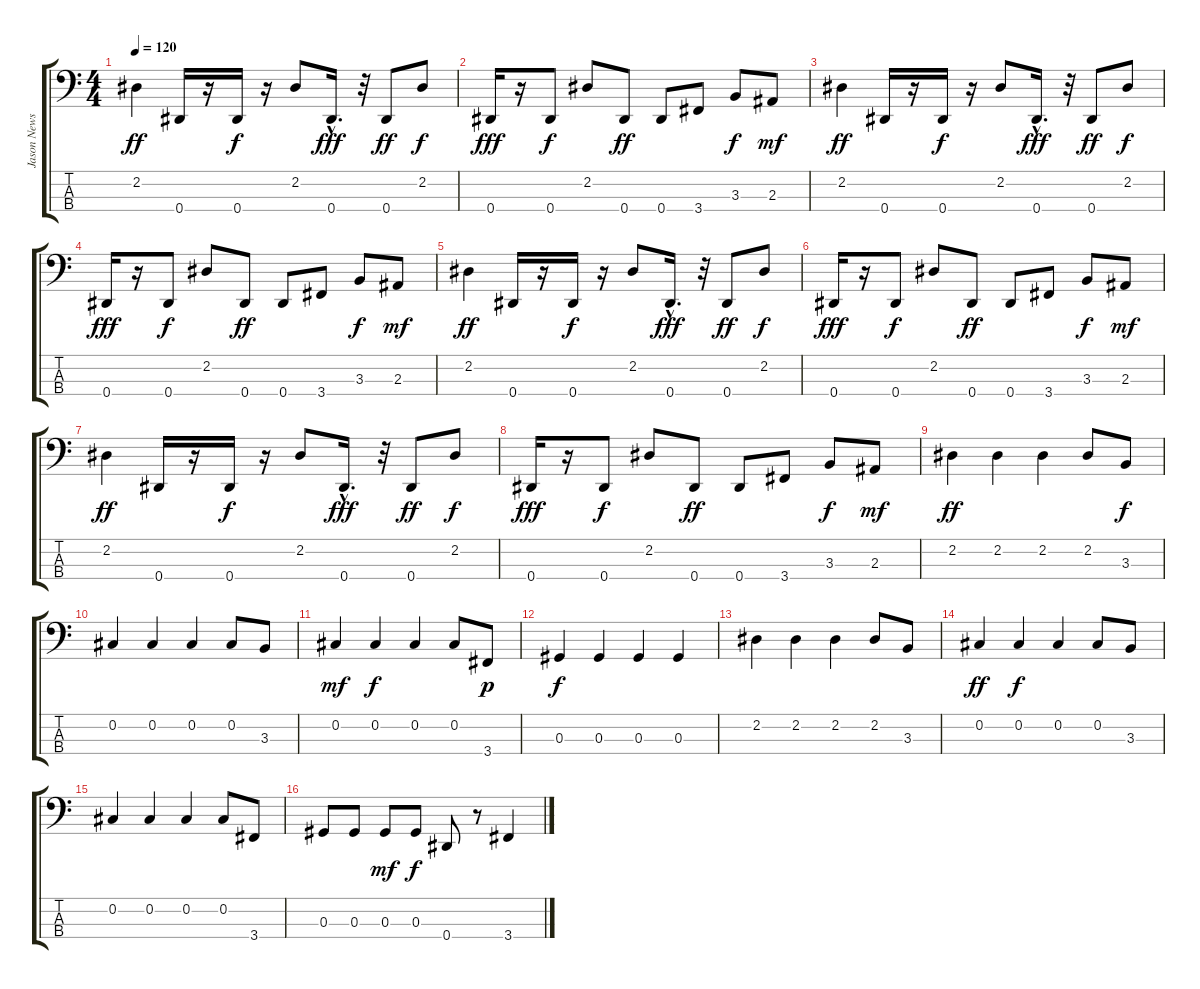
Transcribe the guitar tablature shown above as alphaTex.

\track ("Jason Newstead" "Jason News") {instrument electricbasspick}
\staff {score tabs}
\tuning (Gb2 Db2 Ab1 Eb1) {hide}
\ts (4 4)
\tempo 120
\clef f4
\ks c
2.2.4{dy ff} 0.4.16 r.16 0.4.16{dy f} r.16 2.2.8 0.4{hac}.16{d dy fff} r.32 0.4.8{dy ff} 2.2.8{dy f} |
0.4.16{dy fff} r.16 0.4.8{dy f} 2.2.8 0.4.8{dy ff} 0.4.8 3.4.8 3.3.8{dy f} 2.3.8{dy mf} |
2.2.4{dy ff} 0.4.16 r.16 0.4.16{dy f} r.16 2.2.8 0.4{hac}.16{d dy fff} r.32 0.4.8{dy ff} 2.2.8{dy f} |
0.4.16{dy fff} r.16 0.4.8{dy f} 2.2.8 0.4.8{dy ff} 0.4.8 3.4.8 3.3.8{dy f} 2.3.8{dy mf} |
2.2.4{dy ff} 0.4.16 r.16 0.4.16{dy f} r.16 2.2.8 0.4{hac}.16{d dy fff} r.32 0.4.8{dy ff} 2.2.8{dy f} |
0.4.16{dy fff} r.16 0.4.8{dy f} 2.2.8 0.4.8{dy ff} 0.4.8 3.4.8 3.3.8{dy f} 2.3.8{dy mf} |
2.2.4{dy ff} 0.4.16 r.16 0.4.16{dy f} r.16 2.2.8 0.4{hac}.16{d dy fff} r.32 0.4.8{dy ff} 2.2.8{dy f} |
0.4.16{dy fff} r.16 0.4.8{dy f} 2.2.8 0.4.8{dy ff} 0.4.8 3.4.8 3.3.8{dy f} 2.3.8{dy mf} |
2.2.4{dy ff} 2.2.4 2.2.4 2.2.8 3.3.8{dy f} |
0.2.4 0.2.4 0.2.4 0.2.8 3.3.8 |
0.2.4{dy mf} 0.2.4{dy f} 0.2.4 0.2.8 3.4.8{dy p} |
0.3.4{dy f} 0.3.4 0.3.4 0.3.4 |
2.2.4 2.2.4 2.2.4 2.2.8 3.3.8 |
0.2.4{dy ff} 0.2.4{dy f} 0.2.4 0.2.8 3.3.8 |
0.2.4 0.2.4 0.2.4 0.2.8 3.4.8 |
0.3.8 0.3.8 0.3.8{dy mf} 0.3.8{dy f} 0.4.8 r.8 3.4.4
